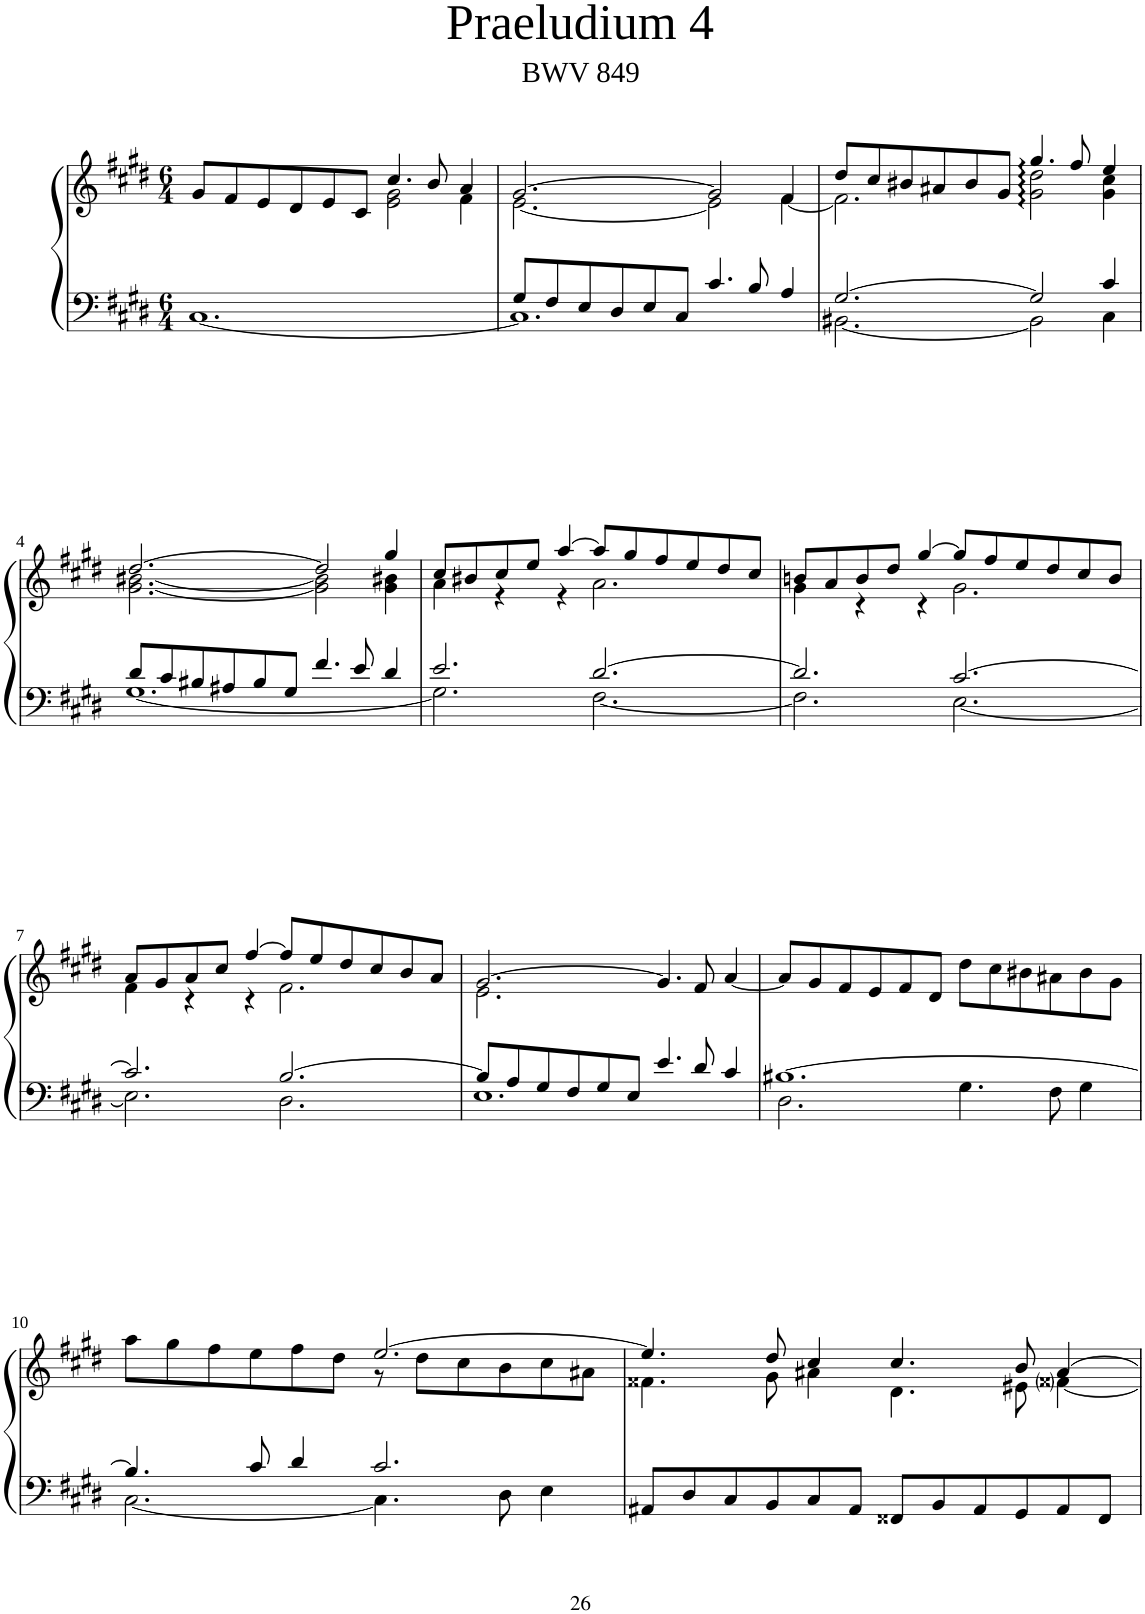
**kern	**kern
*part1	*part1
*staff2	*staff1
*I"Piano	*
*I'Pno	*
*clefF4	*clefG2
*k[f#c#g#d#]	*k[f#c#g#d#]
*M6/4	*M6/4
=1	=1
*^	*^
1.ryy	[1.C#	8g#/L	2.ryy
.	.	8f#/	.
.	.	8e/	.
.	.	8d#/	.
.	.	8e/	.
.	.	8c#/J	.
.	.	4.cc#/	2e\ 2g#\
.	.	8b/	.
.	.	4a/	4f#\
=2	=2	=2	=2
8G#/L	1.C#]	[2.g#/	[2.e\
8F#/	.	.	.
8E/	.	.	.
8D#/	.	.	.
8E/	.	.	.
8C#/J	.	.	.
4.c#/	.	2g#/]	2e\]
8B/	.	.	.
4A/	.	4f#/	[4f#\
=3	=3	=3	=3
[2.G#/	[2.BB#X\	8dd#/L	2.f#\]
.	.	8cc#/	.
.	.	8b#X/	.
.	.	8a#X/	.
.	.	8b#/	.
.	.	8g#/J	.
2G#/]	2BB#\]	4.gg#:/	2g#\ 2dd#\
.	.	8ff#/	.
4c#/	4C#\	4ee/	4g#\ 4cc#\
!!LO:LB:g=z	!!
=4	=4	=4	=4
8d#/L	[1.G#	[2.dd#/	[2.g#\ [2.b#X\
8c#/	.	.	.
8B#X/	.	.	.
8A#X/	.	.	.
8B#/	.	.	.
8G#/J	.	.	.
4.f#/	.	2dd#/]	2g#\] 2b#\]
8e/	.	.	.
4d#/	.	4gg#/	4g#\ 4b#X\
=5	=5	=5	=5
2.e/	2.G#\]	8cc#/L	4a\
.	.	8b#X/	.
.	.	8cc#/	4r
.	.	8ee/J	.
.	.	[4aa/	4r
[2.d#/	[2.F#\	8aa/L]	2.a\
.	.	8gg#/	.
.	.	8ff#/	.
.	.	8ee/	.
.	.	8dd#/	.
.	.	8cc#/J	.
=6	=6	=6	=6
2.d#/]	2.F#\]	8bn/L	4g#\
.	.	8a/	.
.	.	8b/	4r
.	.	8dd#/J	.
.	.	[4gg#/	4r
[2.c#/	[2.E\	8gg#/L]	2.g#\
.	.	8ff#/	.
.	.	8ee/	.
.	.	8dd#/	.
.	.	8cc#/	.
.	.	8b/J	.
!!LO:LB:g=z	!!
=7	=7	=7	=7
2.c#/]	2.E\]	8a/L	4f#\
.	.	8g#/	.
.	.	8a/	4r
.	.	8cc#/J	.
.	.	[4ff#/	4r
[2.B/	2.D#\	8ff#/L]	2.f#\
.	.	8ee/	.
.	.	8dd#/	.
.	.	8cc#/	.
.	.	8b/	.
.	.	8a/J	.
=8	=8	=8	=8
8B/L]	1.E	[2.g#/	2.e\
8A/	.	.	.
8G#/	.	.	.
8F#/	.	.	.
8G#/	.	.	.
8E/J	.	.	.
4.e/	.	4.g#/]	2.ryy
8d#/	.	8f#/	.
4c#/	.	[4a/	.
*	*	*v	*v
=9	=9	=9
[1.B#X	2.D#\	8a/L]
.	.	8g#/
.	.	8f#/
.	.	8e/
.	.	8f#/
.	.	8d#/J
.	4.G#\	8dd#\L
.	.	8cc#\
.	.	8b#X\
.	8F#\	8a#X\
.	4G#\	8b#\
.	.	8g#\J
!!LO:LB:g=z
=10	=10	=10
*	*	*^
4.B#/]	[2.C#\	8aa\L	2.ryy
.	.	8gg#\	.
.	.	8ff#\	.
8c#/	.	8ee\	.
4d#/	.	8ff#\	.
.	.	8dd#\J	.
2.c#/	4.C#\]	[2.ee/	8r
.	.	.	8dd#\L
.	.	.	8cc#\
.	8D#\	.	8b\
.	4E\	.	8cc#\
.	.	.	8a#X\J
*v	*v	*	*
=11	=11	=11
8AA#X/L	4.ee/]	4.f##X\
8D#/	.	.
8C#/	.	.
8BB/	8dd#/	8g#\
8C#/	4cc#/	4a#X\
8AA#/J	.	.
8FF##X/L	4.cc#/	4.d#\
8BB/	.	.
8AA#/	.	.
8GG#/	8b/	8e#X\
8AA#/	[4a#/	[4f##i\
8FF##/J	.	.
*	*v	*v
=	=
*-	*-
